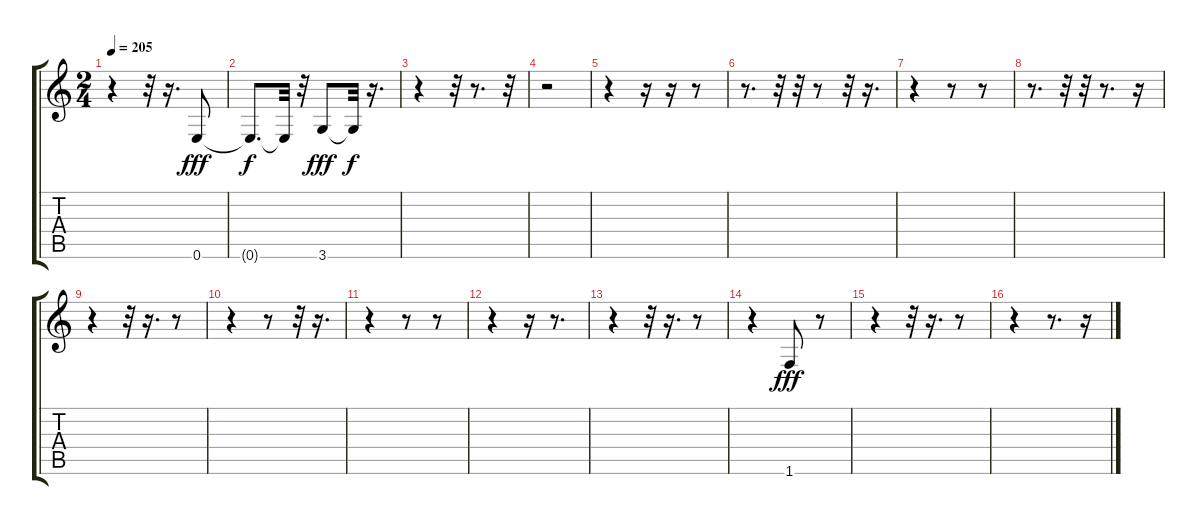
\track "" {instrument electricguitarjazz}
\staff {score tabs}
\tuning (E4 B3 G3 D3 A2 E2) {hide}
\ts (2 4)
\tempo 205
\clef g2
\ks c
r.4{dy fff} r.32 r.16{d} 0.6.8 |
0.6{t}.8{d dy f} 0.6{t}.32 r.32 3.6.8{dy fff} 3.6{t}.32{dy f} r.16{d} |
r.4 r.32 r.8{d} r.32 |
r.2 |
r.4 r.16 r.16 r.8 |
r.8{d} r.32 r.32 r.8 r.32 r.16{d} |
r.4 r.8 r.8 |
r.8{d} r.32 r.32 r.8{d} r.16 |
r.4 r.32 r.16{d} r.8 |
r.4 r.8 r.32 r.16{d} |
r.4 r.8 r.8 |
r.4 r.16 r.8{d} |
r.4 r.32 r.16{d} r.8 |
r.4 1.6.8{dy fff} r.8 |
r.4 r.32 r.16{d} r.8 |
r.4 r.8{d} r.16
